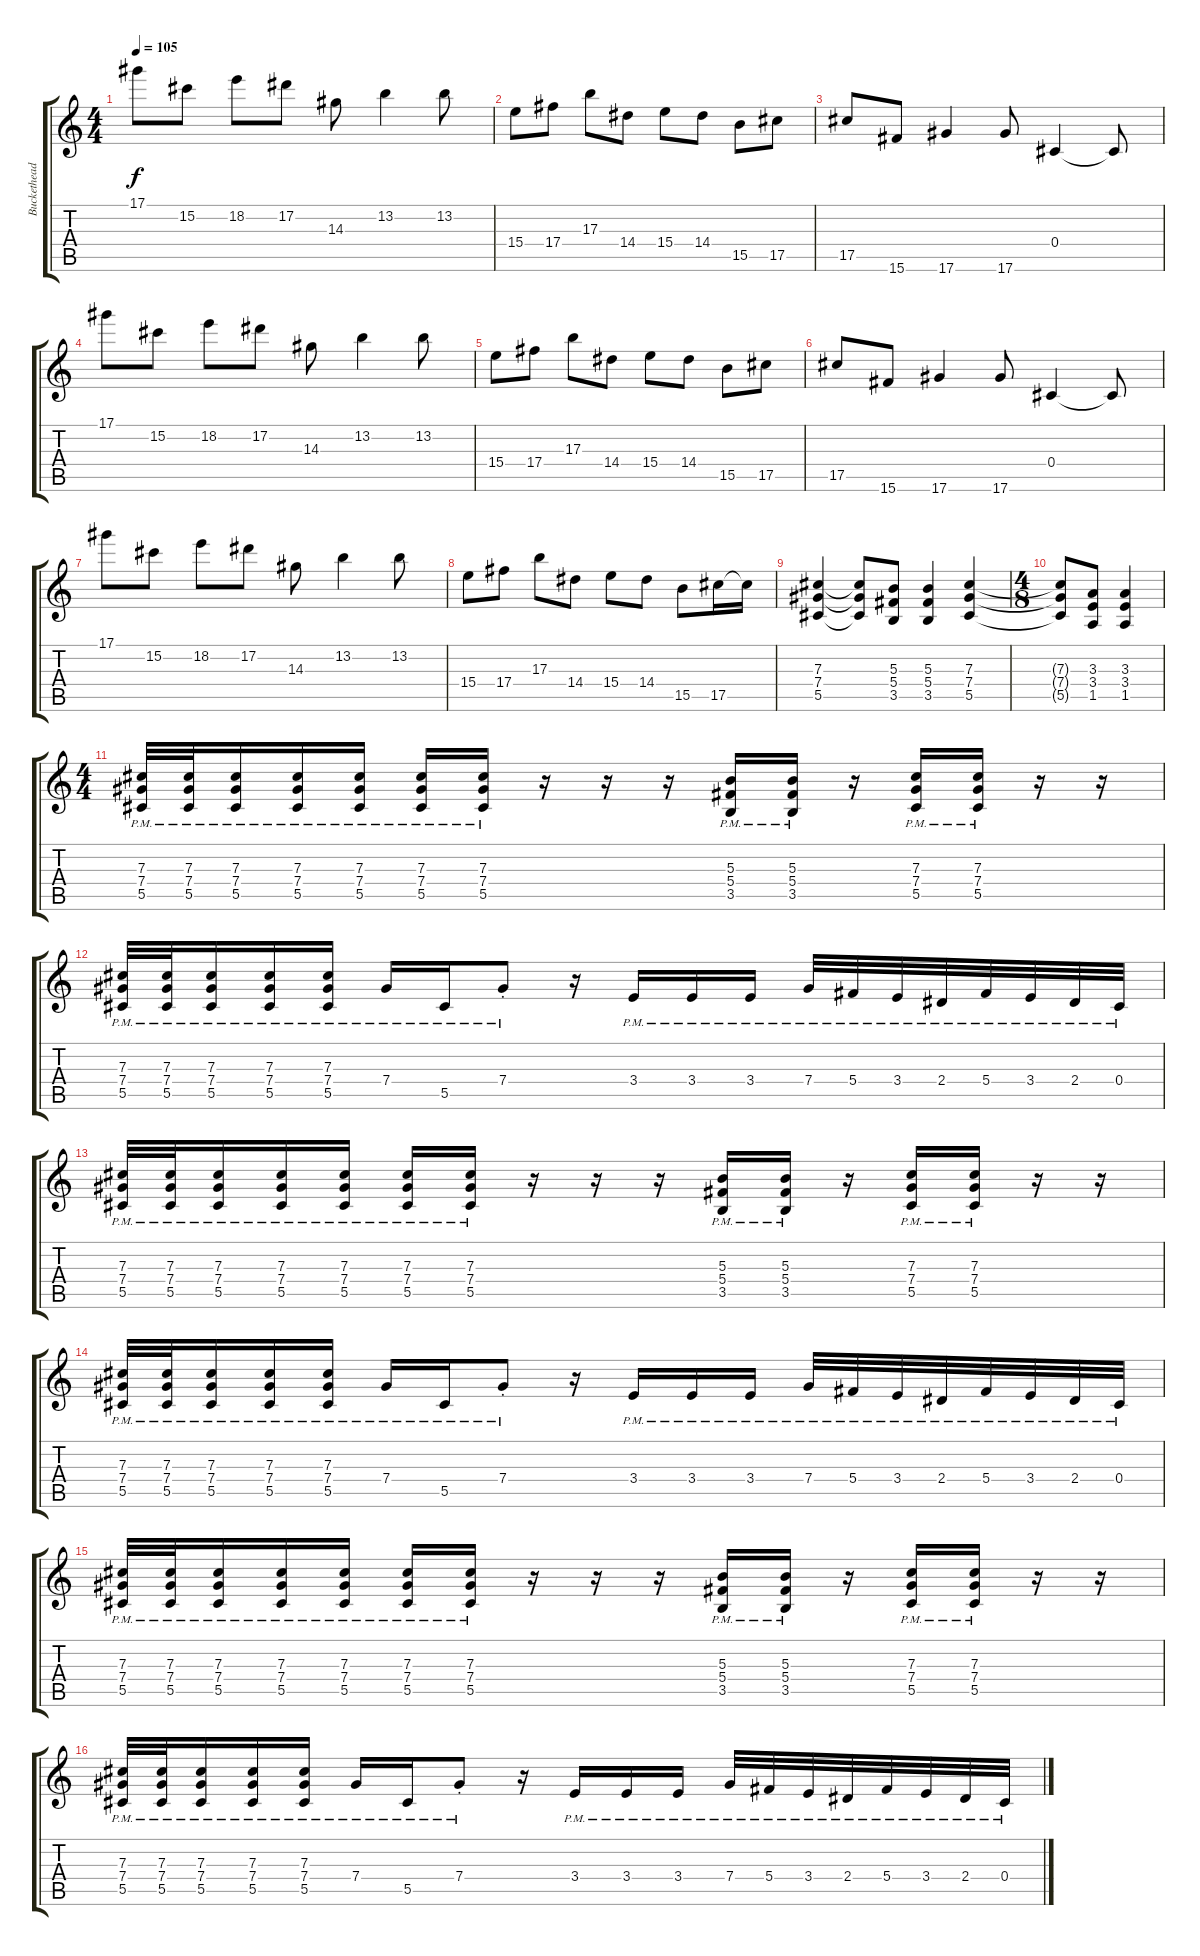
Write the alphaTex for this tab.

\track ("Buckethead" "Buckethead") {instrument distortionguitar}
\staff {score tabs}
\tuning (Eb4 Bb3 Gb3 Db3 Ab2 Eb2) {hide}
\ts (4 4)
\tempo 105
\clef g2
\ks c
17.1.8{dy f} 15.2.8 18.2.8 17.2.8 14.3.8 13.2.4 13.2.8 |
15.4.8 17.4.8 17.3.8 14.4.8 15.4.8 14.4.8 15.5.8 17.5.8 |
17.5.8 15.6.8 17.6.4 17.6.8 0.4.4 0.4{t}.8 |
17.1.8 15.2.8 18.2.8 17.2.8 14.3.8 13.2.4 13.2.8 |
15.4.8 17.4.8 17.3.8 14.4.8 15.4.8 14.4.8 15.5.8 17.5.8 |
17.5.8 15.6.8 17.6.4 17.6.8 0.4.4 0.4{t}.8 |
17.1.8 15.2.8 18.2.8 17.2.8 14.3.8 13.2.4 13.2.8 |
15.4.8 17.4.8 17.3.8 14.4.8 15.4.8 14.4.8 15.5.8 17.5.16 17.5{t}.16 |
(7.3 7.4 5.5).4 (7.3{t} 7.4{t} 5.5{t}).8 (5.3 5.4 3.5).8 (5.3 5.4 3.5).4 (7.3 7.4 5.5).4 |
\ts (4 8)
(7.3{t} 7.4{t} 5.5{t}).8 (3.3 3.4 1.5).8 (3.3 3.4 1.5).4 |
\ts (4 4)
(7.3{pm} 7.4{pm} 5.5{pm}).32 (7.3{pm} 7.4{pm} 5.5{pm}).32 (7.3{pm} 7.4{pm} 5.5{pm}).16 (7.3{pm} 7.4{pm} 5.5{pm}).16 (7.3{pm} 7.4{pm} 5.5{pm}).16 (7.3{pm} 7.4{pm} 5.5{pm}).16 (7.3{pm} 7.4{pm} 5.5{pm}).16 r.16 r.16 r.16 (5.3{pm} 5.4{pm} 3.5{pm}).16 (5.3{pm} 5.4{pm} 3.5{pm}).16 r.16 (7.3{pm} 7.4{pm} 5.5{pm}).16 (7.3{pm} 7.4{pm} 5.5{pm}).16 r.16 r.16 |
(7.3{pm} 7.4{pm} 5.5{pm}).32 (7.3{pm} 7.4{pm} 5.5{pm}).32 (7.3{pm} 7.4{pm} 5.5{pm}).16 (7.3{pm} 7.4{pm} 5.5{pm}).16 (7.3{pm} 7.4{pm} 5.5{pm}).16 7.4{pm}.16 5.5{pm}.16 7.4{pm st}.8 r.16 3.4{pm}.16 3.4{pm}.16 3.4{pm}.16 7.4{pm}.32 5.4{pm}.32 3.4{pm}.32 2.4{pm}.32 5.4{pm}.32 3.4{pm}.32 2.4{pm}.32 0.4{pm}.32 |
(7.3{pm} 7.4{pm} 5.5{pm}).32 (7.3{pm} 7.4{pm} 5.5{pm}).32 (7.3{pm} 7.4{pm} 5.5{pm}).16 (7.3{pm} 7.4{pm} 5.5{pm}).16 (7.3{pm} 7.4{pm} 5.5{pm}).16 (7.3{pm} 7.4{pm} 5.5{pm}).16 (7.3{pm} 7.4{pm} 5.5{pm}).16 r.16 r.16 r.16 (5.3{pm} 5.4{pm} 3.5{pm}).16 (5.3{pm} 5.4{pm} 3.5{pm}).16 r.16 (7.3{pm} 7.4{pm} 5.5{pm}).16 (7.3{pm} 7.4{pm} 5.5{pm}).16 r.16 r.16 |
(7.3{pm} 7.4{pm} 5.5{pm}).32 (7.3{pm} 7.4{pm} 5.5{pm}).32 (7.3{pm} 7.4{pm} 5.5{pm}).16 (7.3{pm} 7.4{pm} 5.5{pm}).16 (7.3{pm} 7.4{pm} 5.5{pm}).16 7.4{pm}.16 5.5{pm}.16 7.4{pm st}.8 r.16 3.4{pm}.16 3.4{pm}.16 3.4{pm}.16 7.4{pm}.32 5.4{pm}.32 3.4{pm}.32 2.4{pm}.32 5.4{pm}.32 3.4{pm}.32 2.4{pm}.32 0.4{pm}.32 |
(7.3{pm} 7.4{pm} 5.5{pm}).32 (7.3{pm} 7.4{pm} 5.5{pm}).32 (7.3{pm} 7.4{pm} 5.5{pm}).16 (7.3{pm} 7.4{pm} 5.5{pm}).16 (7.3{pm} 7.4{pm} 5.5{pm}).16 (7.3{pm} 7.4{pm} 5.5{pm}).16 (7.3{pm} 7.4{pm} 5.5{pm}).16 r.16 r.16 r.16 (5.3{pm} 5.4{pm} 3.5{pm}).16 (5.3{pm} 5.4{pm} 3.5{pm}).16 r.16 (7.3{pm} 7.4{pm} 5.5{pm}).16 (7.3{pm} 7.4{pm} 5.5{pm}).16 r.16 r.16 |
(7.3{pm} 7.4{pm} 5.5{pm}).32 (7.3{pm} 7.4{pm} 5.5{pm}).32 (7.3{pm} 7.4{pm} 5.5{pm}).16 (7.3{pm} 7.4{pm} 5.5{pm}).16 (7.3{pm} 7.4{pm} 5.5{pm}).16 7.4{pm}.16 5.5{pm}.16 7.4{pm st}.8 r.16 3.4{pm}.16 3.4{pm}.16 3.4{pm}.16 7.4{pm}.32 5.4{pm}.32 3.4{pm}.32 2.4{pm}.32 5.4{pm}.32 3.4{pm}.32 2.4{pm}.32 0.4{pm}.32
